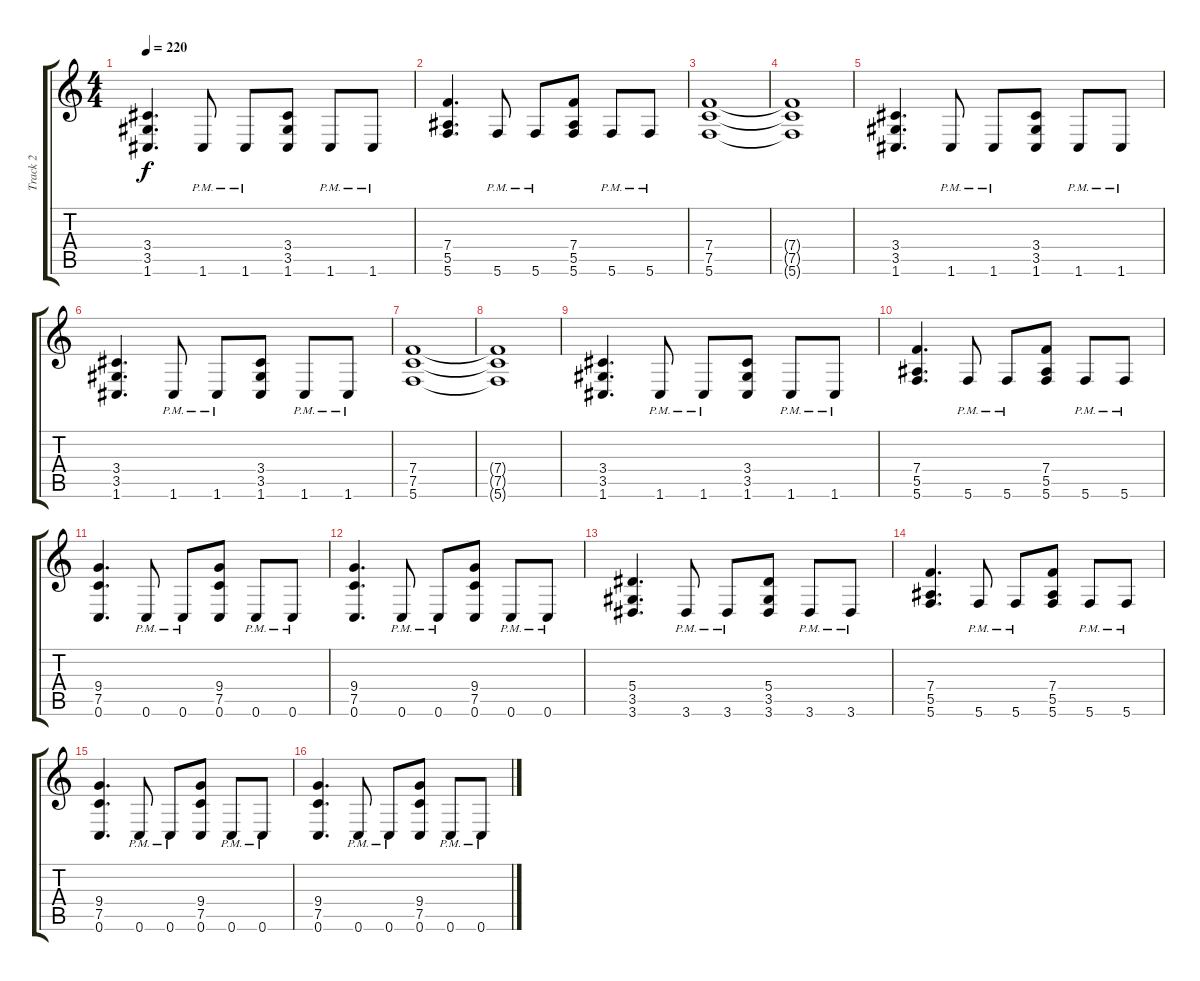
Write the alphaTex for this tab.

\track ("Track 2" "Track 2") {instrument overdrivenguitar}
\staff {score tabs}
\tuning (C4 G3 Ab3 Bb2 F2 C2) {hide}
\ts (4 4)
\tempo 220
\clef g2
\ks c
(3.4 3.5 1.6).4{d dy f} 1.6{pm}.8 1.6{pm}.8 (3.4 3.5 1.6).8 1.6{pm}.8 1.6{pm}.8 |
(7.4 5.5 5.6).4{d} 5.6{pm}.8 5.6{pm}.8 (7.4 5.5 5.6).8 5.6{pm}.8 5.6{pm}.8 |
(7.4 7.5 5.6).1 |
(7.4{t} 7.5{t} 5.6{t}).1 |
(3.4 3.5 1.6).4{d} 1.6{pm}.8 1.6{pm}.8 (3.4 3.5 1.6).8 1.6{pm}.8 1.6{pm}.8 |
(3.4 3.5 1.6).4{d} 1.6{pm}.8 1.6{pm}.8 (3.4 3.5 1.6).8 1.6{pm}.8 1.6{pm}.8 |
(7.4 7.5 5.6).1 |
(7.4{t} 7.5{t} 5.6{t}).1 |
(3.4 3.5 1.6).4{d} 1.6{pm}.8 1.6{pm}.8 (3.4 3.5 1.6).8 1.6{pm}.8 1.6{pm}.8 |
(7.4 5.5 5.6).4{d} 5.6{pm}.8 5.6{pm}.8 (7.4 5.5 5.6).8 5.6{pm}.8 5.6{pm}.8 |
(9.4 7.5 0.6).4{d} 0.6{pm}.8 0.6{pm}.8 (9.4 7.5 0.6).8 0.6{pm}.8 0.6{pm}.8 |
(9.4 7.5 0.6).4{d} 0.6{pm}.8 0.6{pm}.8 (9.4 7.5 0.6).8 0.6{pm}.8 0.6{pm}.8 |
(5.4 3.5 3.6).4{d} 3.6{pm}.8 3.6{pm}.8 (5.4 3.5 3.6).8 3.6{pm}.8 3.6{pm}.8 |
(7.4 5.5 5.6).4{d} 5.6{pm}.8 5.6{pm}.8 (7.4 5.5 5.6).8 5.6{pm}.8 5.6{pm}.8 |
(9.4 7.5 0.6).4{d} 0.6{pm}.8 0.6{pm}.8 (9.4 7.5 0.6).8 0.6{pm}.8 0.6{pm}.8 |
(9.4 7.5 0.6).4{d} 0.6{pm}.8 0.6{pm}.8 (9.4 7.5 0.6).8 0.6{pm}.8 0.6{pm}.8
